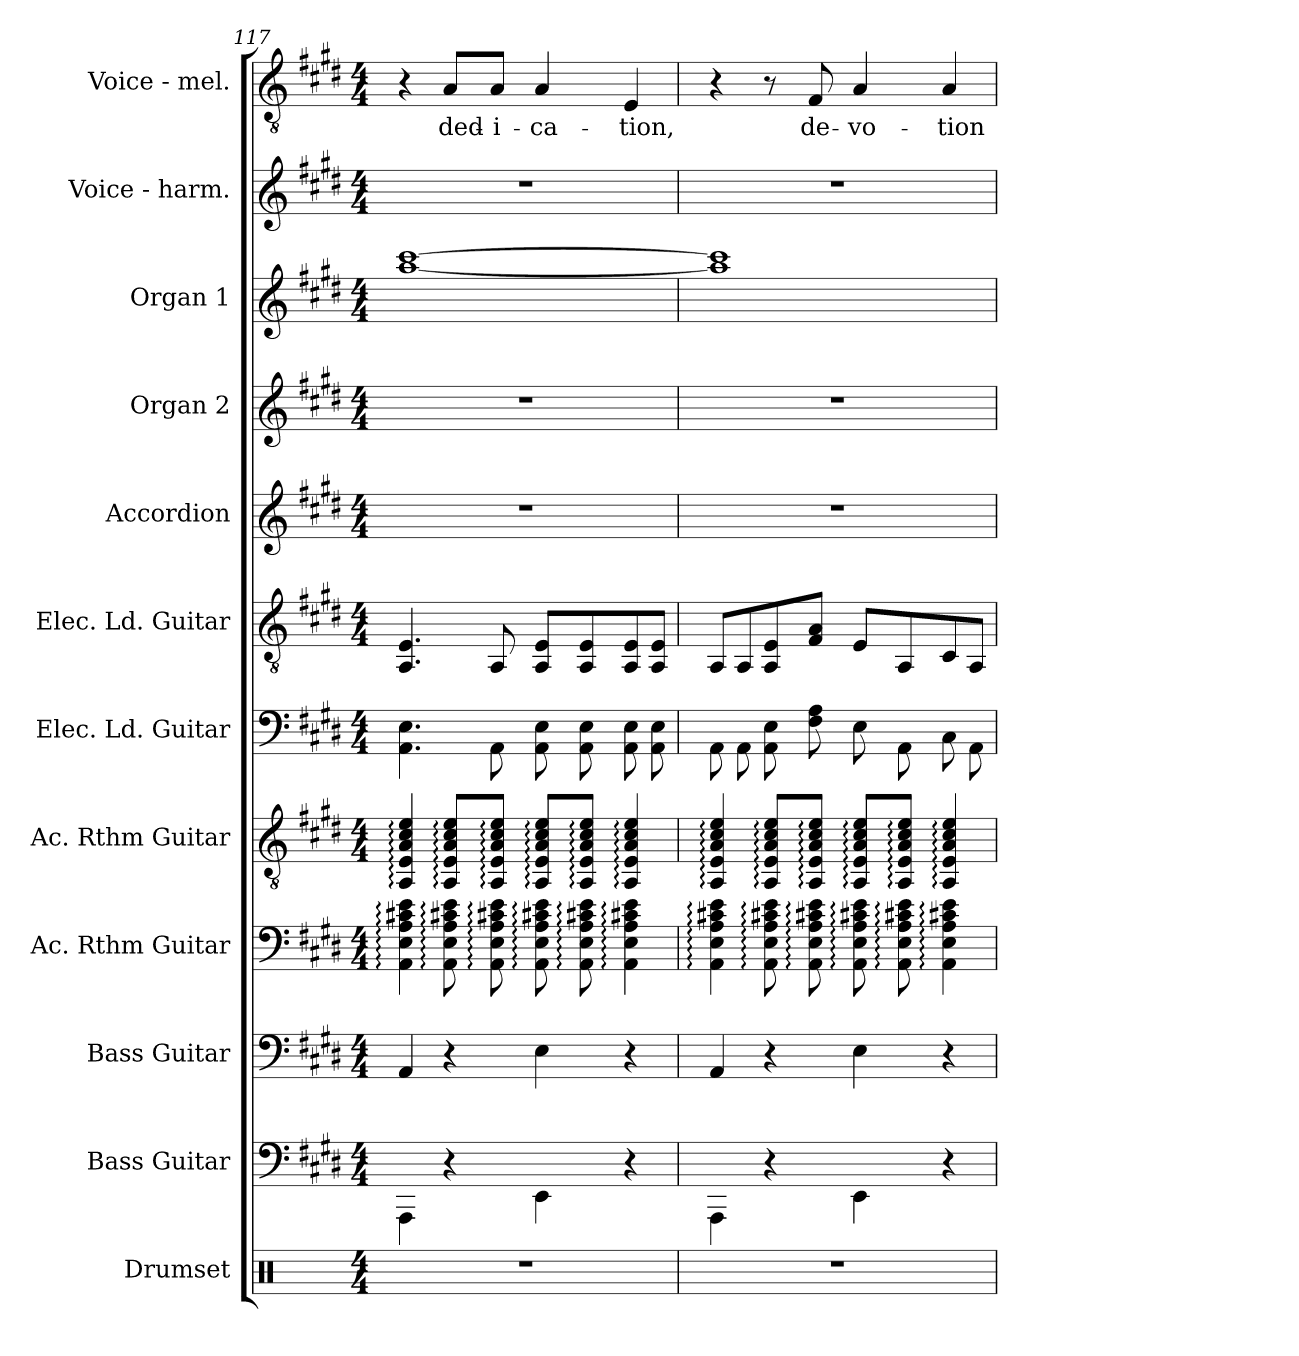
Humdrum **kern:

**kern	**kern	**kern	**kern	**kern	**kern	**kern	**kern	**kern	**kern	**kern	**kern	**text
*part12	*part11	*part10	*part9	*part8	*part7	*part6	*part5	*part4	*part3	*part2	*part1	*part1
*staff12	*staff11	*staff10	*staff9	*staff8	*staff7	*staff6	*staff5	*staff4	*staff3	*staff2	*staff1	*staff1
*I"Drumset	*I"Bass Guitar	*I"Bass Guitar	*I"Ac. Rthm Guitar	*I"Ac. Rthm Guitar	*I"Elec. Ld. Guitar	*I"Elec. Ld. Guitar	*I"Accordion	*I"Organ 2	*I"Organ 1	*I"Voice - harm.	*I"Voice - mel.	*
*I'Drums	*I'Bass	*I'Bass	*I'R. Guit.	*I'R. Guit.	*I'Ld. Guit.	*I'Ld. Guit.	*I'Acc.	*I'Org. 2	*I'Org. 1	*I'Harm.	*I'Mel.	*
*clefX	*	*clefF4	*	*clefGv2	*	*clefGv2	*clefG2	*clefG2	*clefG2	*clefG2	*clefGv2	*
*	*ITrd7c12	*ITrd7c12	*	*	*	*	*	*	*	*	*	*
*k[]	*k[f#c#g#d#]	*k[f#c#g#d#]	*k[f#c#g#d#]	*k[f#c#g#d#]	*k[f#c#g#d#]	*k[f#c#g#d#]	*k[f#c#g#d#]	*k[f#c#g#d#]	*k[f#c#g#d#]	*k[f#c#g#d#]	*k[f#c#g#d#]	*
*M4/4	*M4/4	*M4/4	*M4/4	*M4/4	*M4/4	*M4/4	*M4/4	*M4/4	*M4/4	*M4/4	*M4/4	*
=117	=117	=117	=117	=117	=117	=117	=117	=117	=117	=117	=117	=117
1r	4AAAA\	4AAA/	4AA\: 4E\: 4A\: 4c#X\: 4e\:	4AA/: 4E/: 4A/: 4c#/: 4e/:	4.AA\ 4.E\	4.AA/ 4.E/	1r	1r	[1aa [1ccc#	1r	4r	.
!	!	!	!	!	!	!	!	!	!	!	!	!LO:LY:b
.	4r	4r	8AA\: 8E\: 8A\: 8c#X\: 8e\:	8AA/: 8E/: 8A/: 8c#/: 8e/:L	.	.	.	.	.	.	8A/L	ded-
!	!	!	!	!	!	!	!	!	!	!	!	!LO:LY:b
.	.	.	8AA\: 8E\: 8A\: 8c#X\: 8e\:	8AA/: 8E/: 8A/: 8c#/: 8e/:J	8AA\	8AA/	.	.	.	.	8A/J	-i-
!	!	!	!	!	!	!	!	!	!	!	!	!LO:LY:b
.	4EEE\	4EE\	8AA\: 8E\: 8A\: 8c#X\: 8e\:	8AA/: 8E/: 8A/: 8c#/: 8e/:L	8AA\ 8E\	8AA/ 8E/L	.	.	.	.	4A/	-ca-
.	.	.	8AA\: 8E\: 8A\: 8c#X\: 8e\:	8AA/: 8E/: 8A/: 8c#/: 8e/:J	8AA\ 8E\	8AA/ 8E/	.	.	.	.	.	.
!	!	!	!	!	!	!	!	!	!	!	!	!LO:LY:b
.	4r	4r	4AA\: 4E\: 4A\: 4c#X\: 4e\:	4AA/: 4E/: 4A/: 4c#/: 4e/:	8AA\ 8E\	8AA/ 8E/	.	.	.	.	4E/	-tion,
.	.	.	.	.	8AA\ 8E\	8AA/ 8E/J	.	.	.	.	.	.
!!LO:PB:g=z
=118	=118	=118	=118	=118	=118	=118	=118	=118	=118	=118	=118	=118
1r	4AAAA\	4AAA/	4AA\: 4E\: 4A\: 4c#X\: 4e\:	4AA/: 4E/: 4A/: 4c#/: 4e/:	8AA\	8AA/L	1r	1r	1aa] 1ccc#]	1r	4r	.
.	.	.	.	.	8AA\	8AA/	.	.	.	.	.	.
.	4r	4r	8AA\: 8E\: 8A\: 8c#X\: 8e\:	8AA/: 8E/: 8A/: 8c#/: 8e/:L	8AA\ 8E\	8AA/ 8E/	.	.	.	.	8r	.
!	!	!	!	!	!	!	!	!	!	!	!	!LO:LY:b
.	.	.	8AA\: 8E\: 8A\: 8c#X\: 8e\:	8AA/: 8E/: 8A/: 8c#/: 8e/:J	8F#\ 8A\	8F#/ 8A/J	.	.	.	.	8F#/	de-
!	!	!	!	!	!	!	!	!	!	!	!	!LO:LY:b
.	4EEE\	4EE\	8AA\: 8E\: 8A\: 8c#X\: 8e\:	8AA/: 8E/: 8A/: 8c#/: 8e/:L	8E\	8E/L	.	.	.	.	4A/	-vo-
.	.	.	8AA\: 8E\: 8A\: 8c#X\: 8e\:	8AA/: 8E/: 8A/: 8c#/: 8e/:J	8AA\	8AA/	.	.	.	.	.	.
!	!	!	!	!	!	!	!	!	!	!	!	!LO:LY:b
.	4r	4r	4AA\: 4E\: 4A\: 4c#X\: 4e\:	4AA/: 4E/: 4A/: 4c#/: 4e/:	8C#\	8C#/	.	.	.	.	4A/	-tion
.	.	.	.	.	8AA\	8AA/J	.	.	.	.	.	.
=	=	=	=	=	=	=	=	=	=	=	=	=
*-	*-	*-	*-	*-	*-	*-	*-	*-	*-	*-	*-	*-
